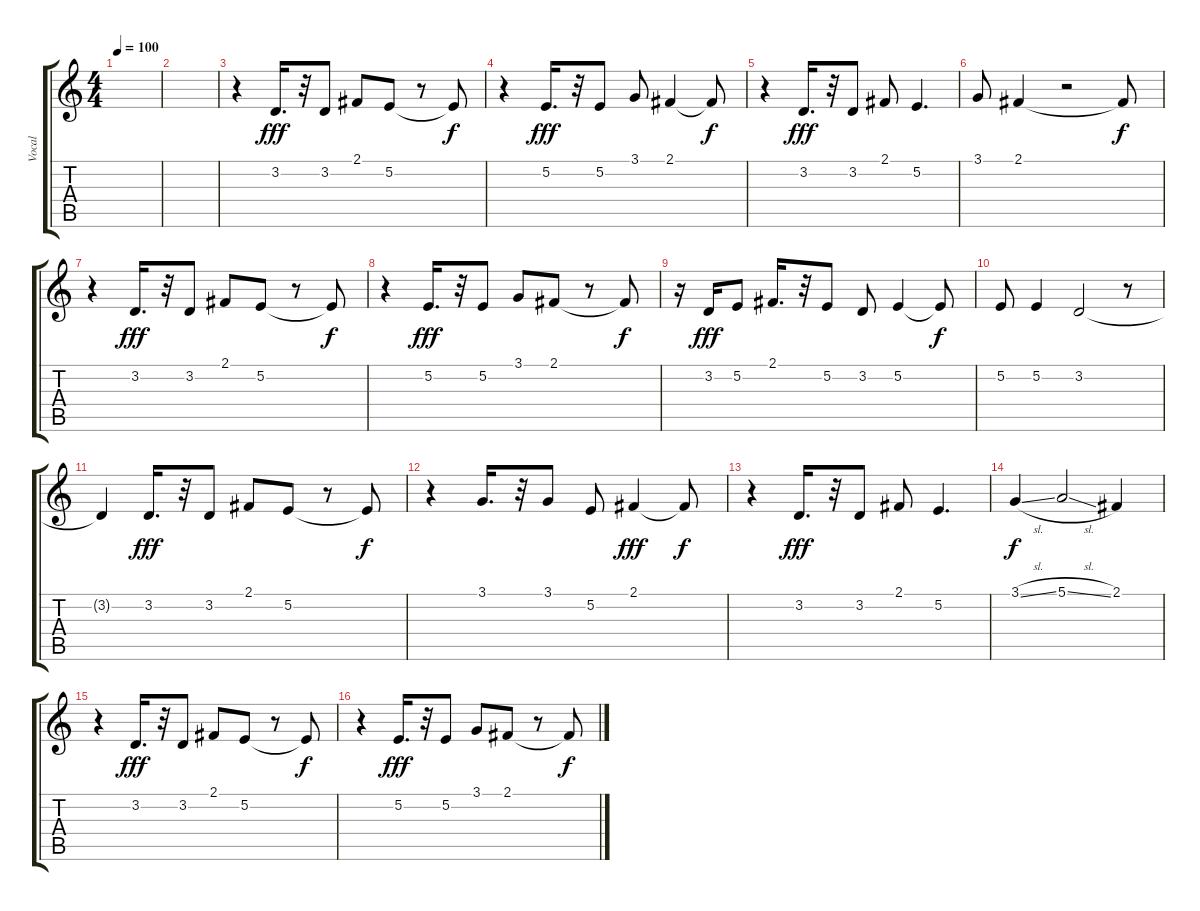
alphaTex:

\track ("Vocal" "Vocal") {instrument flute}
\staff {score tabs}
\tuning (E4 B3 G3 D3 A2 E2) {hide}
\ts (4 4)
\tempo 100
\clef g2
\ks c
|
|
r.4 3.2.16{d dy fff} r.32 3.2.8 2.1.8 5.2.8 r.8 5.2{t}.8{dy f} |
r.4 5.2.16{d dy fff} r.32 5.2.8 3.1.8 2.1.4 2.1{t}.8{dy f} |
r.4 3.2.16{d dy fff} r.32 3.2.8 2.1.8 5.2.4{d} |
3.1.8 2.1.4 r.2 2.1{t}.8{dy f} |
r.4 3.2.16{d dy fff} r.32 3.2.8 2.1.8 5.2.8 r.8 5.2{t}.8{dy f} |
r.4 5.2.16{d dy fff} r.32 5.2.8 3.1.8 2.1.8 r.8 2.1{t}.8{dy f} |
r.16 3.2.16{dy fff} 5.2.8 2.1.16{d} r.32 5.2.8 3.2.8 5.2.4 5.2{t}.8{dy f} |
5.2.8 5.2.4 3.2.2 r.8 |
3.2{t}.4 3.2.16{d dy fff} r.32 3.2.8 2.1.8 5.2.8 r.8 5.2{t}.8{dy f} |
r.4 3.1.16{d} r.32 3.1.8 5.2.8 2.1.4{dy fff} 2.1{t}.8{dy f} |
r.4 3.2.16{d dy fff} r.32 3.2.8 2.1.8 5.2.4{d} |
3.1{sl}.4{dy f} 5.1{sl}.2 2.1.4 |
r.4 3.2.16{d dy fff} r.32 3.2.8 2.1.8 5.2.8 r.8 5.2{t}.8{dy f} |
r.4 5.2.16{d dy fff} r.32 5.2.8 3.1.8 2.1.8 r.8 2.1{t}.8{dy f}
